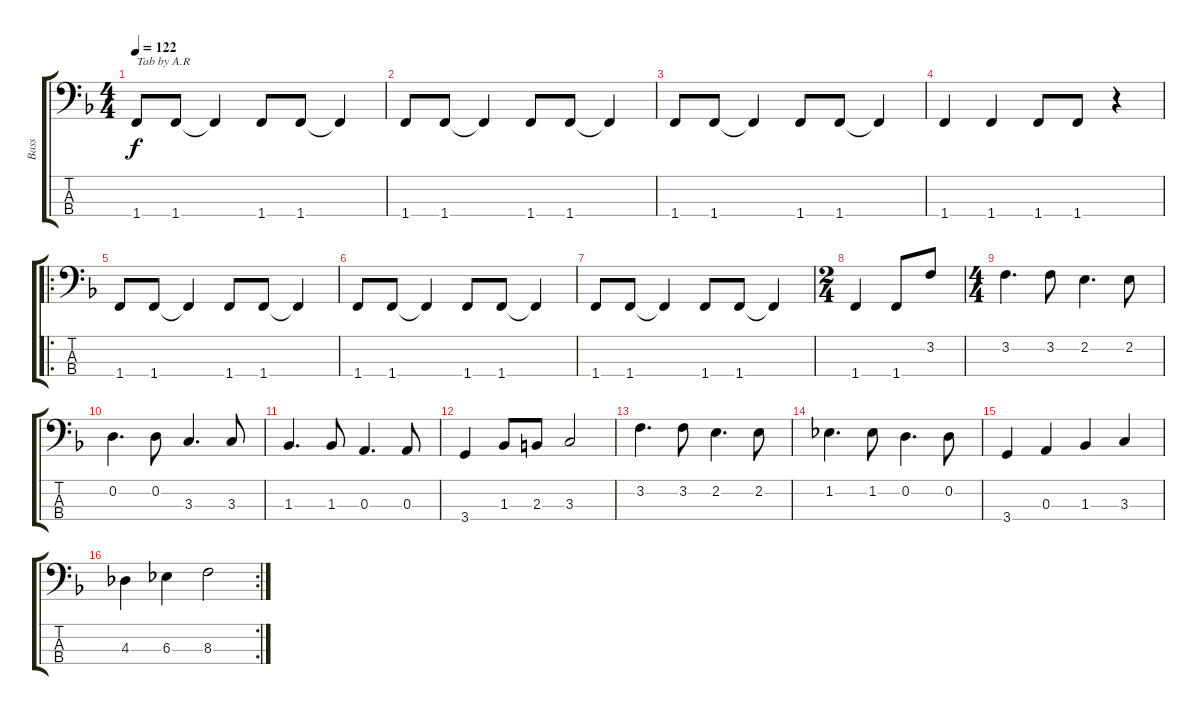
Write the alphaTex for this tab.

\track ("Bass" "Bass") {instrument acousticbass}
\staff {score tabs}
\tuning (G2 D2 A1 E1) {hide}
\ts (4 4)
\tempo 122
\clef f4
\ks f
1.4.8{txt "Tab by A.R" dy f instrument acousticbass} 1.4.8 1.4{t}.4 1.4.8 1.4.8 1.4{t}.4 |
1.4.8 1.4.8 1.4{t}.4 1.4.8 1.4.8 1.4{t}.4 |
1.4.8 1.4.8 1.4{t}.4 1.4.8 1.4.8 1.4{t}.4 |
1.4.4 1.4.4 1.4.8 1.4.8 r.4 |
\ro
1.4.8 1.4.8 1.4{t}.4 1.4.8 1.4.8 1.4{t}.4 |
1.4.8 1.4.8 1.4{t}.4 1.4.8 1.4.8 1.4{t}.4 |
1.4.8 1.4.8 1.4{t}.4 1.4.8 1.4.8 1.4{t}.4 |
\ts (2 4)
1.4.4 1.4.8 3.2.8 |
\ts (4 4)
3.2.4{d} 3.2.8 2.2.4{d} 2.2.8 |
0.2.4{d} 0.2.8 3.3.4{d} 3.3.8 |
1.3.4{d} 1.3.8 0.3.4{d} 0.3.8 |
3.4.4 1.3.8 2.3.8 3.3.2 |
3.2.4{d} 3.2.8 2.2.4{d} 2.2.8 |
1.2.4{d} 1.2.8 0.2.4{d} 0.2.8 |
3.4.4 0.3.4 1.3.4 3.3.4 |
\rc 2
4.3.4 6.3.4 8.3.2
